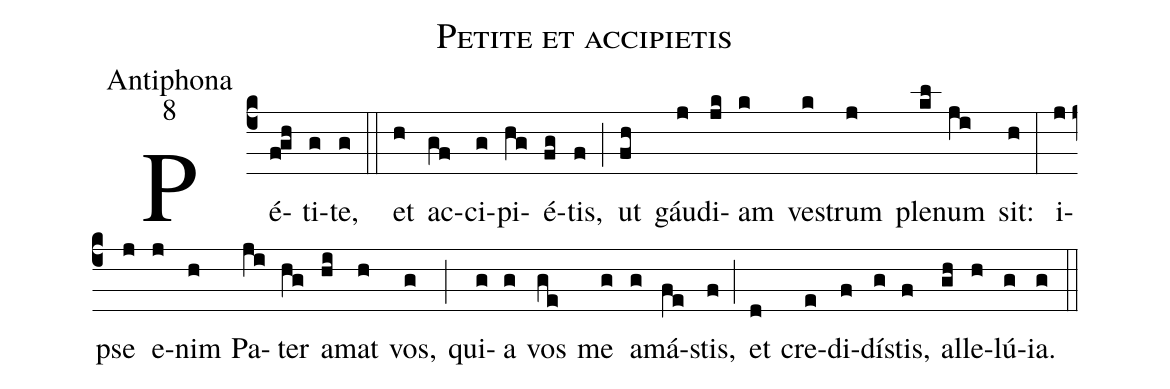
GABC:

name:Petite et accipietis;
office-part:Antiphona;
mode:8;
%%
(c4) Pé(f!gh)ti(g)te,(g) (::)
et(h) ac(gf)ci(g)pi(hg)é(fg)tis,(f) (;) ut(fh) gáu(j)di(jk)am(k) ve(k)strum(j) ple(kl)num(ji) sit:(h) (:)
i(j)pse(j) e(j)nim(h) Pa(ji)ter(hg) a(hi)mat(h) vos,(g) (;) qui(g)a(g) vos(ge) me(g) a(g)má(fe)stis,(f) (;) et(d) cre(e)di(f)dí(g)stis,(f) al(gh)le(h)lú(g)ia.(g) (::)
